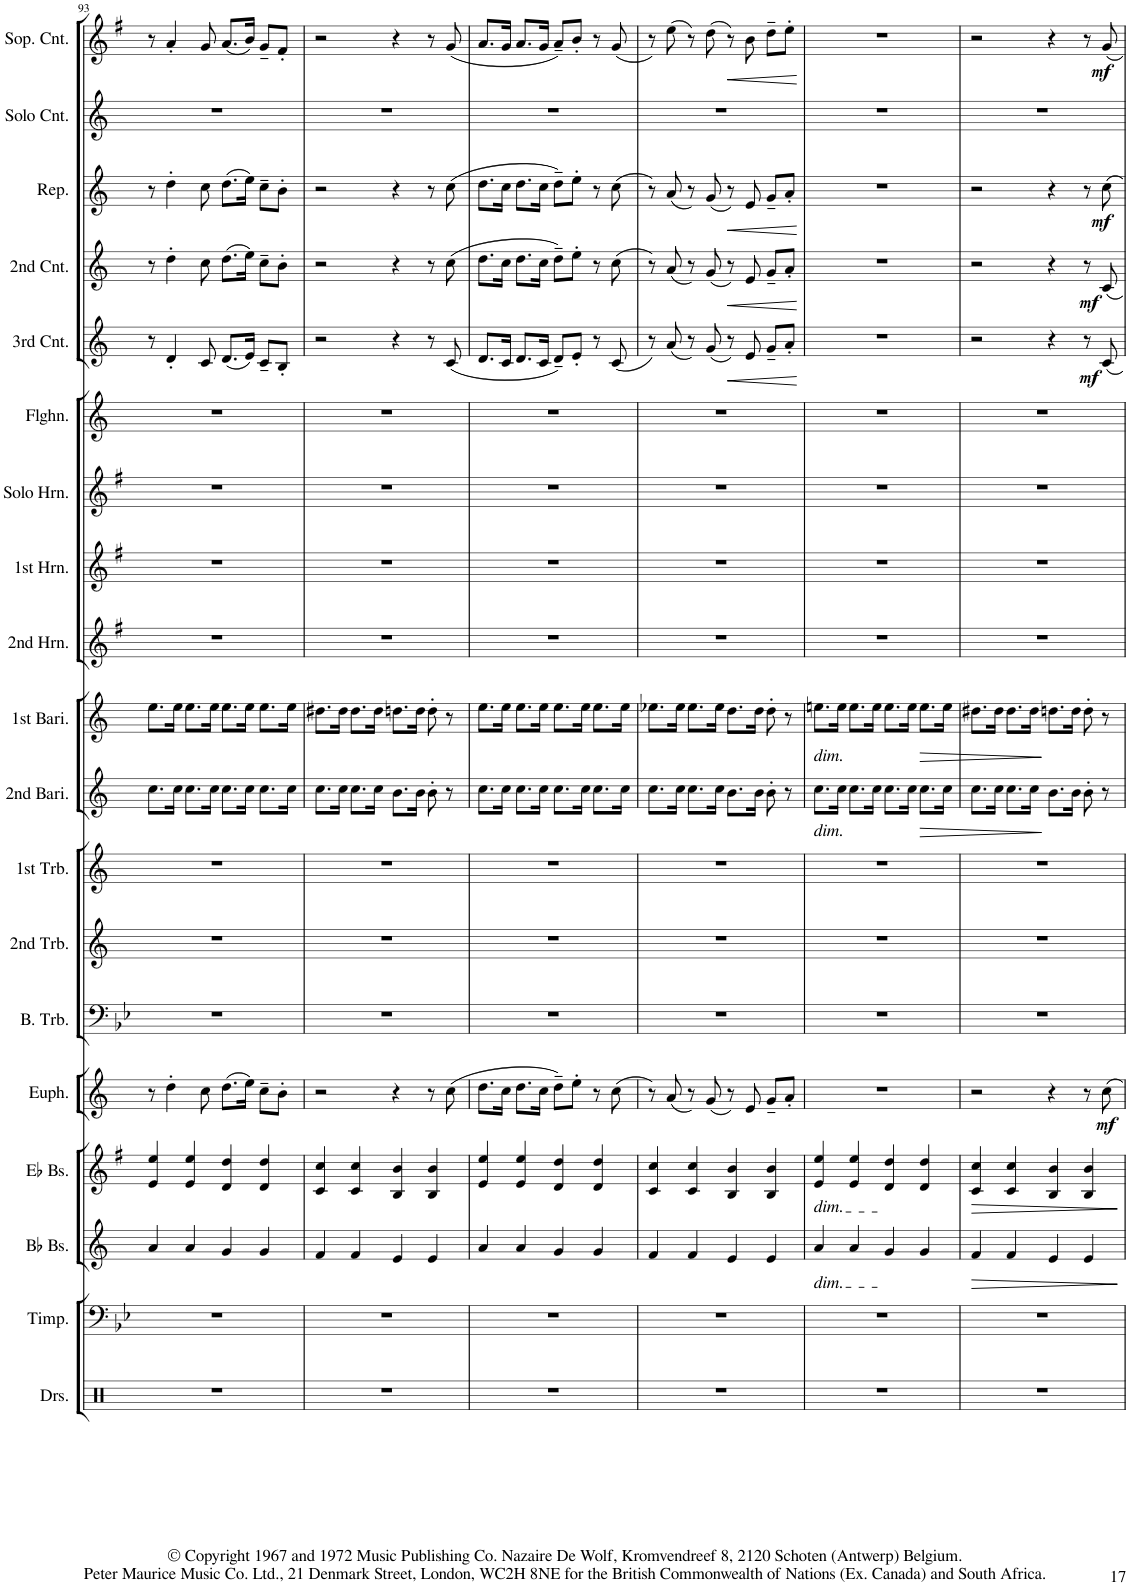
**kern	**kern	**kern	**dynam	**kern	**dynam	**kern	**dynam	**kern	**kern	**kern	**kern	**dynam	**kern	**dynam	**kern	**kern	**kern	**kern	**kern	**dynam	**kern	**dynam	**kern	**dynam	**kern	**kern	**dynam
*part19	*part18	*part17	*part17	*part16	*part16	*part15	*part15	*part14	*part13	*part12	*part11	*part11	*part10	*part10	*part9	*part8	*part7	*part6	*part5	*part5	*part4	*part4	*part3	*part3	*part2	*part1	*part1
*staff19	*staff18	*staff17	*staff17	*staff16	*staff16	*staff15	*staff15	*staff14	*staff13	*staff12	*staff11	*staff11	*staff10	*staff10	*staff9	*staff8	*staff7	*staff6	*staff5	*staff5	*staff4	*staff4	*staff3	*staff3	*staff2	*staff1	*staff1
*I"Drumset	*I"Timpani	*I"Bb Bass	*	*I"Eb Bass	*	*I"Euphonium	*	*I"Bass Trombone	*I"2nd Trombone	*I"1st Trombone	*I"2nd Baritone	*	*I"1st Baritone	*	*I"2nd Horn	*I"1st Horn	*I"Solo Horn	*I"Flugelhorn	*I"3rd Cornet	*	*I"2nd Cornet	*	*I"Repiano	*	*I"Solo Cornet	*I"Soprano Cornet	*
*I'Drs.	*I'Timp.	*I'Bb Bs.	*	*I'Eb Bs.	*	*I'Euph.	*	*I'B. Trb.	*I'2nd Trb.	*I'1st Trb.	*I'2nd Bari.	*	*I'1st Bari.	*	*I'2nd Hrn.	*I'1st Hrn.	*I'Solo Hrn.	*I'Flghn.	*I'3rd Cnt.	*	*I'2nd Cnt.	*	*I'Rep.	*	*I'Solo Cnt.	*I'Sop. Cnt.	*
!!LO:PB:g=z
*clefX	*clefF4	*clefG2	*	*clefG2	*	*clefG2	*	*clefF4	*clefG2	*clefG2	*clefG2	*	*clefG2	*	*clefG2	*clefG2	*clefG2	*clefG2	*clefG2	*	*clefG2	*	*clefG2	*	*clefG2	*clefG2	*
*	*	*Trd15c26	*	*Trd12c21	*	*Trd8c14	*	*Trd7c12	*Trd1c2	*Trd1c2	*Trd1c2	*	*Trd1c2	*	*Trd5c9	*Trd5c9	*Trd5c9	*Trd1c2	*Trd1c2	*	*Trd1c2	*	*Trd1c2	*	*Trd1c2	*Trd-2c-3	*
*k[]	*k[b-e-]	*k[]	*	*k[f#]	*	*k[]	*	*k[b-e-]	*k[]	*k[]	*k[]	*	*k[]	*	*k[f#]	*k[f#]	*k[f#]	*k[]	*k[]	*	*k[]	*	*k[]	*	*k[]	*k[f#]	*
*M2/2	*M2/2	*M2/2	*	*M2/2	*	*M2/2	*	*M2/2	*M2/2	*M2/2	*M2/2	*	*M2/2	*	*M2/2	*M2/2	*M2/2	*M2/2	*M2/2	*	*M2/2	*	*M2/2	*	*M2/2	*M2/2	*
*met(c|)	*met(c|)	*met(c|)	*	*met(c|)	*	*met(c|)	*	*met(c|)	*met(c|)	*met(c|)	*met(c|)	*	*met(c|)	*	*met(c|)	*met(c|)	*met(c|)	*met(c|)	*met(c|)	*	*met(c|)	*	*met(c|)	*	*met(c|)	*met(c|)	*
=93	=93	=93	=93	=93	=93	=93	=93	=93	=93	=93	=93	=93	=93	=93	=93	=93	=93	=93	=93	=93	=93	=93	=93	=93	=93	=93	=93
1r	1r	4a/	.	4e/ 4ee/	.	8r	.	1r	1r	1r	8.cc\L	.	8.ee\L	.	1r	1r	1r	1r	8r	.	8r	.	8r	.	1r	8r	.
.	.	.	.	.	.	4dd'\	.	.	.	.	.	.	.	.	.	.	.	.	4d'/	.	4dd'\	.	4dd'\	.	.	4a'/	.
.	.	.	.	.	.	.	.	.	.	.	16cc\Jk	.	16ee\Jk	.	.	.	.	.	.	.	.	.	.	.	.	.	.
.	.	4a/	.	4e/ 4ee/	.	.	.	.	.	.	8.cc\L	.	8.ee\L	.	.	.	.	.	.	.	.	.	.	.	.	.	.
.	.	.	.	.	.	8cc\	.	.	.	.	.	.	.	.	.	.	.	.	8c/	.	8cc\	.	8cc\	.	.	8g/	.
.	.	.	.	.	.	.	.	.	.	.	16cc\Jk	.	16ee\Jk	.	.	.	.	.	.	.	.	.	.	.	.	.	.
.	.	4g/	.	4d/ 4dd/	.	(8.dd\L	.	.	.	.	8.cc\L	.	8.ee\L	.	.	.	.	.	(8.d/L	.	(8.dd\L	.	(8.dd\L	.	.	(8.a/L	.
.	.	.	.	.	.	16ee\Jk)	.	.	.	.	16cc\Jk	.	16ee\Jk	.	.	.	.	.	16e/Jk)	.	16ee\Jk)	.	16ee\Jk)	.	.	16b/Jk)	.
.	.	4g/	.	4d/ 4dd/	.	8cc~\L	.	.	.	.	8.cc\L	.	8.ee\L	.	.	.	.	.	8c~/L	.	8cc~\L	.	8cc~\L	.	.	8g~/L	.
.	.	.	.	.	.	8b'\J	.	.	.	.	.	.	.	.	.	.	.	.	8B'/J	.	8b'\J	.	8b'\J	.	.	8f#'/J	.
.	.	.	.	.	.	.	.	.	.	.	16cc\Jk	.	16ee\Jk	.	.	.	.	.	.	.	.	.	.	.	.	.	.
=94	=94	=94	=94	=94	=94	=94	=94	=94	=94	=94	=94	=94	=94	=94	=94	=94	=94	=94	=94	=94	=94	=94	=94	=94	=94	=94	=94
1r	1r	4f/	.	4c/ 4cc/	.	2r	.	1r	1r	1r	8.cc\L	.	8.dd#X\L	.	1r	1r	1r	1r	2r	.	2r	.	2r	.	1r	2r	.
.	.	.	.	.	.	.	.	.	.	.	16cc\Jk	.	16dd#\Jk	.	.	.	.	.	.	.	.	.	.	.	.	.	.
.	.	4f/	.	4c/ 4cc/	.	.	.	.	.	.	8.cc\L	.	8.dd#\L	.	.	.	.	.	.	.	.	.	.	.	.	.	.
.	.	.	.	.	.	.	.	.	.	.	16cc\Jk	.	16dd#\Jk	.	.	.	.	.	.	.	.	.	.	.	.	.	.
.	.	4e/	.	4B/ 4b/	.	4r	.	.	.	.	8.b\L	.	8.ddn\L	.	.	.	.	.	4r	.	4r	.	4r	.	.	4r	.
.	.	.	.	.	.	.	.	.	.	.	16b\Jk	.	16dd\Jk	.	.	.	.	.	.	.	.	.	.	.	.	.	.
.	.	4e/	.	4B/ 4b/	.	8r	.	.	.	.	8b'\	.	8dd'\	.	.	.	.	.	8r	.	8r	.	8r	.	.	8r	.
.	.	.	.	.	.	(8cc\	.	.	.	.	8r	.	8r	.	.	.	.	.	(8c/	.	(8cc\	.	(8cc\	.	.	(8g/	.
=95	=95	=95	=95	=95	=95	=95	=95	=95	=95	=95	=95	=95	=95	=95	=95	=95	=95	=95	=95	=95	=95	=95	=95	=95	=95	=95	=95
1r	1r	4a/	.	4e/ 4ee/	.	8.dd\L	.	1r	1r	1r	8.cc\L	.	8.ee\L	.	1r	1r	1r	1r	8.d/L	.	8.dd\L	.	8.dd\L	.	1r	8.a/L	.
.	.	.	.	.	.	16cc\Jk	.	.	.	.	16cc\Jk	.	16ee\Jk	.	.	.	.	.	16c/Jk	.	16cc\Jk	.	16cc\Jk	.	.	16g/Jk	.
.	.	4a/	.	4e/ 4ee/	.	8.dd\L	.	.	.	.	8.cc\L	.	8.ee\L	.	.	.	.	.	8.d/L	.	8.dd\L	.	8.dd\L	.	.	8.a/L	.
.	.	.	.	.	.	16cc\Jk	.	.	.	.	16cc\Jk	.	16ee\Jk	.	.	.	.	.	16c/Jk	.	16cc\Jk	.	16cc\Jk	.	.	16g/Jk	.
.	.	4g/	.	4d/ 4dd/	.	8dd~\L)	.	.	.	.	8.cc\L	.	8.ee\L	.	.	.	.	.	8d~/L)	.	8dd~\L)	.	8dd~\L)	.	.	8a~/L)	.
.	.	.	.	.	.	8ee'\J	.	.	.	.	.	.	.	.	.	.	.	.	8e'/J	.	8ee'\J	.	8ee'\J	.	.	8b'/J	.
.	.	.	.	.	.	.	.	.	.	.	16cc\Jk	.	16ee\Jk	.	.	.	.	.	.	.	.	.	.	.	.	.	.
.	.	4g/	.	4d/ 4dd/	.	8r	.	.	.	.	8.cc\L	.	8.ee\L	.	.	.	.	.	8r	.	8r	.	8r	.	.	8r	.
.	.	.	.	.	.	(8cc\	.	.	.	.	.	.	.	.	.	.	.	.	(8c/	.	(8cc\	.	(8cc\	.	.	(8g/	.
.	.	.	.	.	.	.	.	.	.	.	16cc\Jk	.	16ee\Jk	.	.	.	.	.	.	.	.	.	.	.	.	.	.
=96	=96	=96	=96	=96	=96	=96	=96	=96	=96	=96	=96	=96	=96	=96	=96	=96	=96	=96	=96	=96	=96	=96	=96	=96	=96	=96	=96
1r	1r	4f/	.	4c/ 4cc/	.	8r)	.	1r	1r	1r	8.cc\L	.	8.ee-X\L	.	1r	1r	1r	1r	8r)	.	8r)	.	8r)	.	1r	8r)	.
.	.	.	.	.	.	(8a/	.	.	.	.	.	.	.	.	.	.	.	.	(8a/	.	(8a/	.	(8a/	.	.	(8ee\	.
.	.	.	.	.	.	.	.	.	.	.	16cc\Jk	.	16ee-\Jk	.	.	.	.	.	.	.	.	.	.	.	.	.	.
.	.	4f/	.	4c/ 4cc/	.	8r)	.	.	.	.	8.cc\L	.	8.ee-\L	.	.	.	.	.	8r)	.	8r)	.	8r)	.	.	8r)	.
.	.	.	.	.	.	(8g/	.	.	.	.	.	.	.	.	.	.	.	.	(8g/	.	(8g/	.	(8g/	.	.	(8dd\	.
.	.	.	.	.	.	.	.	.	.	.	16cc\Jk	.	16ee-\Jk	.	.	.	.	.	.	.	.	.	.	.	.	.	.
!	!	!	!	!	!	!	!	!	!	!	!	!	!	!	!	!	!	!	!	!LO:HP:b	!	!LO:HP:b	!	!LO:HP:b	!	!	!LO:HP:b
.	.	4e/	.	4B/ 4b/	.	8r)	.	.	.	.	8.b\L	.	8.dd\L	.	.	.	.	.	8r)	<	8r)	<	8r)	<	.	8r)	<
.	.	.	.	.	.	8e/	.	.	.	.	.	.	.	.	.	.	.	.	8e/	.	8e/	.	8e/	.	.	8b\	.
.	.	.	.	.	.	.	.	.	.	.	16b\Jk	.	16dd\Jk	.	.	.	.	.	.	.	.	.	.	.	.	.	.
.	.	4e/	.	4B/ 4b/	.	8g~/L	.	.	.	.	8b'\	.	8dd'\	.	.	.	.	.	8g~/L	.	8g~/L	.	8g~/L	.	.	8dd~\L	.
.	.	.	.	.	.	8a'/J	.	.	.	.	8r	.	8r	.	.	.	.	.	8a'/J	.	8a'/J	.	8a'/J	.	.	8ee'\J	.
.	.	.	.	.	.	.	.	.	.	.	.	.	.	.	.	.	.	.	.	[	.	[	.	[	.	.	[
=97	=97	=97	=97	=97	=97	=97	=97	=97	=97	=97	=97	=97	=97	=97	=97	=97	=97	=97	=97	=97	=97	=97	=97	=97	=97	=97	=97
!	!	!	!	!	!	!	!	!	!	!	!	!	!LO:TX:b:i:t=dim.	!	!	!	!	!	!	!	!	!	!	!	!	!	!
!	!	!	!	!	!	!	!	!	!	!	!LO:TX:b:i:t=dim.	!	!	!	!	!	!	!	!	!	!	!	!	!	!	!	!
!	!	!	!	!LO:TX:b:i:t=dim.	!	!	!	!	!	!	!	!	!	!	!	!	!	!	!	!	!	!	!	!	!	!	!
!	!	!LO:TX:b:i:t=dim.	!	!	!	!	!	!	!	!	!	!	!	!	!	!	!	!	!	!	!	!	!	!	!	!	!
1r	1r	4a/	.	4e/ 4ee/	.	1r	.	1r	1r	1r	8.cc\L	.	8.een\L	.	1r	1r	1r	1r	1r	.	1r	.	1r	.	1r	1r	.
.	.	.	.	.	.	.	.	.	.	.	16cc\Jk	.	16ee\Jk	.	.	.	.	.	.	.	.	.	.	.	.	.	.
.	.	4a/	.	4e/ 4ee/	.	.	.	.	.	.	8.cc\L	.	8.ee\L	.	.	.	.	.	.	.	.	.	.	.	.	.	.
.	.	.	.	.	.	.	.	.	.	.	16cc\Jk	.	16ee\Jk	.	.	.	.	.	.	.	.	.	.	.	.	.	.
.	.	4g/	.	4d/ 4dd/	.	.	.	.	.	.	8.cc\L	.	8.ee\L	.	.	.	.	.	.	.	.	.	.	.	.	.	.
.	.	.	.	.	.	.	.	.	.	.	16cc\Jk	.	16ee\Jk	.	.	.	.	.	.	.	.	.	.	.	.	.	.
!	!	!	!	!	!	!	!	!	!	!	!	!LO:HP:b	!	!LO:HP:b	!	!	!	!	!	!	!	!	!	!	!	!	!
.	.	4g/	.	4d/ 4dd/	.	.	.	.	.	.	8.cc\L	>	8.ee\L	>	.	.	.	.	.	.	.	.	.	.	.	.	.
.	.	.	.	.	.	.	.	.	.	.	16cc\Jk	.	16ee\Jk	.	.	.	.	.	.	.	.	.	.	.	.	.	.
=98	=98	=98	=98	=98	=98	=98	=98	=98	=98	=98	=98	=98	=98	=98	=98	=98	=98	=98	=98	=98	=98	=98	=98	=98	=98	=98	=98
!	!	!	!LO:HP:b	!	!LO:HP:b	!	!	!	!	!	!	!	!	!	!	!	!	!	!	!	!	!	!	!	!	!	!
1r	1r	4f/	>	4c/ 4cc/	>	2r	.	1r	1r	1r	8.cc\L	.	8.dd#X\L	.	1r	1r	1r	1r	2r	.	2r	.	2r	.	1r	2r	.
.	.	.	.	.	.	.	.	.	.	.	16cc\Jk	.	16dd#\Jk	.	.	.	.	.	.	.	.	.	.	.	.	.	.
.	.	4f/	.	4c/ 4cc/	.	.	.	.	.	.	8.cc\L	.	8.dd#\L	.	.	.	.	.	.	.	.	.	.	.	.	.	.
.	.	.	.	.	.	.	.	.	.	.	16cc\Jk	.	16dd#\Jk	.	.	.	.	.	.	.	.	.	.	.	.	.	.
.	.	4e/	.	4B/ 4b/	.	4r	.	.	.	.	8.b\L	]	8.ddn\L	]	.	.	.	.	4r	.	4r	.	4r	.	.	4r	.
.	.	.	.	.	.	.	.	.	.	.	16b\Jk	.	16dd\Jk	.	.	.	.	.	.	.	.	.	.	.	.	.	.
.	.	4e/	.	4B/ 4b/	.	8r	.	.	.	.	8b'\	.	8dd'\	.	.	.	.	.	8r	.	8r	.	8r	.	.	8r	.
!	!	!	!	!	!	!	!LO:DY:b	!	!	!	!	!	!	!	!	!	!	!	!	!LO:DY:b	!	!LO:DY:b	!	!LO:DY:b	!	!	!LO:DY:b
.	.	.	.	.	.	8cc\	mf	.	.	.	8r	.	8r	.	.	.	.	.	8c/	mf	8c/	mf	8cc\	mf	.	8g/	mf
.	.	.	]	.	]	.	.	.	.	.	.	.	.	.	.	.	.	.	.	.	.	.	.	.	.	.	.
=	=	=	=	=	=	=	=	=	=	=	=	=	=	=	=	=	=	=	=	=	=	=	=	=	=	=	=
*-	*-	*-	*-	*-	*-	*-	*-	*-	*-	*-	*-	*-	*-	*-	*-	*-	*-	*-	*-	*-	*-	*-	*-	*-	*-	*-	*-
